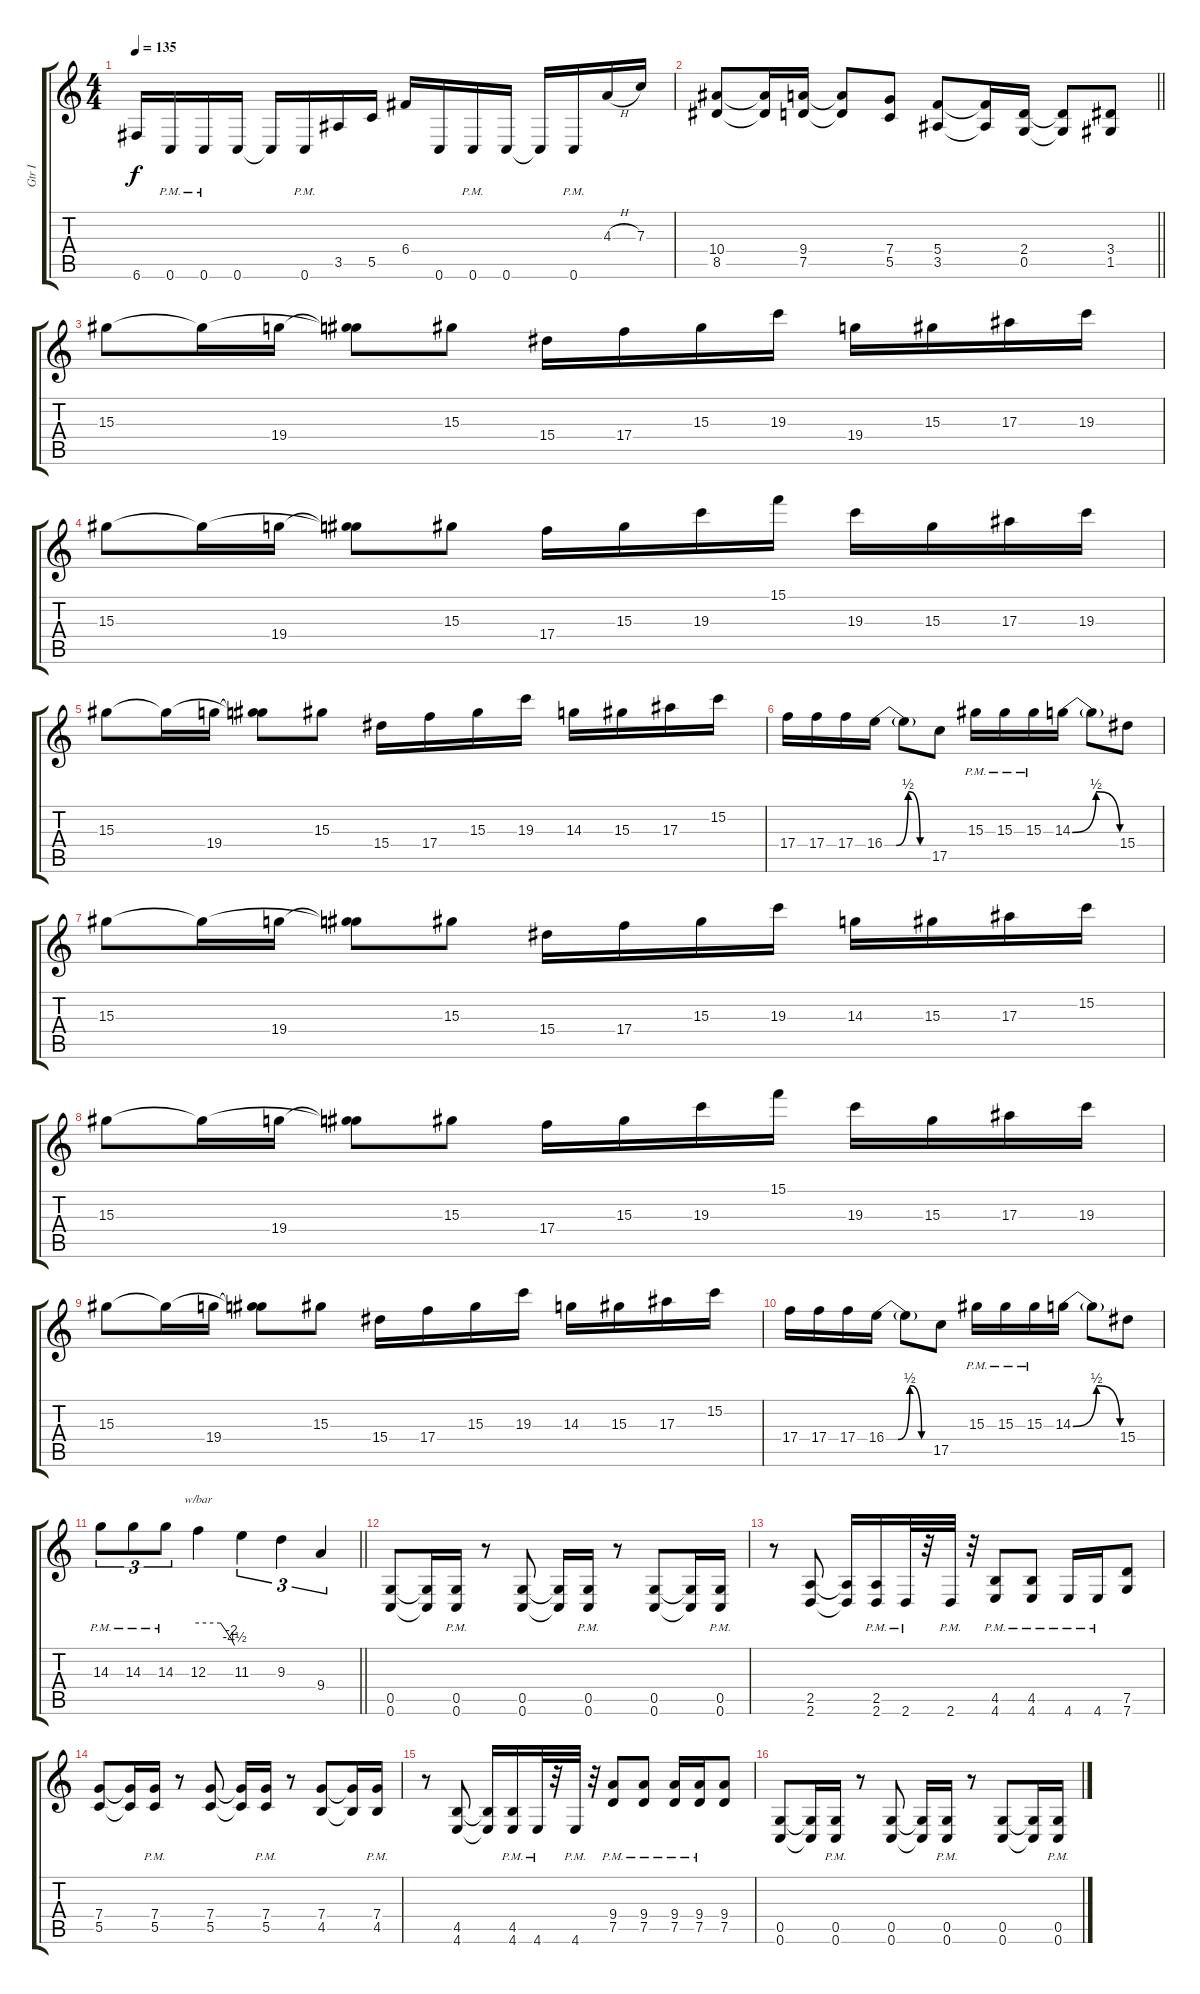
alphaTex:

\track ("Gtr I" "Gtr I") {instrument distortionguitar}
\staff {score tabs}
\tuning (D4 A3 F3 C3 G2 C2) {hide}
\ts (4 4)
\tempo 135
\clef g2
\ks c
6.6.16{dy f} 0.6{pm}.16 0.6{pm}.16 0.6.16 0.6{t}.16 0.6{pm}.16 3.5.16 5.5.16 6.4.16 0.6.16 0.6{pm}.16 0.6.16 0.6{t}.16 0.6{pm}.16 4.3{h}.16 7.3.16 |
\barLineRight lightlight
(10.4 8.5).8 (10.4{t} 8.5{t}).16 (9.4 7.5).16 (9.4{t} 7.5{t}).8 (7.4 5.5).8 (5.4 3.5).8 (5.4{t} 3.5{t}).16 (2.4 0.5).16 (2.4{t} 0.5{t}).8 (3.4 1.5).8 |
15.3.8 15.3{t}.16 19.4.16 (15.3{t} 19.4{t}).8 15.3.8 15.4.16 17.4.16 15.3.16 19.3.16 19.4.16 15.3.16 17.3.16 19.3.16 |
15.3.8 15.3{t}.16 19.4.16 (15.3{t} 19.4{t}).8 15.3.8 17.4.16 15.3.16 19.3.16 15.1.16 19.3.16 15.3.16 17.3.16 19.3.16 |
15.3.8 15.3{t}.16 19.4.16 (15.3{t} 19.4{t}).8 15.3.8 15.4.16 17.4.16 15.3.16 19.3.16 14.3.16 15.3.16 17.3.16 15.2.16 |
17.4.16 17.4.16 17.4.16 16.4{be (custom 0 0 15 0 30 2 45 0 60 0)}.16 16.4{t}.8 17.5.8 15.3{pm}.16 15.3{pm}.16 15.3{pm}.16 14.3{be (bendrelease 0 0 30 2 30 2 60 0)}.16 14.3{t}.8 15.4.8 |
15.3.8 15.3{t}.16 19.4.16 (15.3{t} 19.4{t}).8 15.3.8 15.4.16 17.4.16 15.3.16 19.3.16 14.3.16 15.3.16 17.3.16 15.2.16 |
15.3.8 15.3{t}.16 19.4.16 (15.3{t} 19.4{t}).8 15.3.8 17.4.16 15.3.16 19.3.16 15.1.16 19.3.16 15.3.16 17.3.16 19.3.16 |
15.3.8 15.3{t}.16 19.4.16 (15.3{t} 19.4{t}).8 15.3.8 15.4.16 17.4.16 15.3.16 19.3.16 14.3.16 15.3.16 17.3.16 15.2.16 |
17.4.16 17.4.16 17.4.16 16.4{be (custom 0 0 15 0 30 2 45 0 60 0)}.16 16.4{t}.8 17.5.8 15.3{pm}.16 15.3{pm}.16 15.3{pm}.16 14.3{be (bendrelease 0 0 30 2 30 2 60 0)}.16 14.3{t}.8 15.4.8 |
\barLineRight lightlight
14.3{pm}.8{tu (3 2)} 14.3{pm}.8{tu (3 2)} 14.3{pm}.8{tu (3 2)} 12.3.4{tbe (custom default 0 0 37 0 55 -8 60 -18)} 11.3.4{tu (3 2)} 9.3.4{tu (3 2)} 9.4.4{tu (3 2)} |
(0.5 0.6).8 (0.5{t} 0.6{t}).16 (0.5{pm} 0.6{pm}).16 r.8 (0.5 0.6).8 (0.5{t} 0.6{t}).16 (0.5{pm} 0.6{pm}).16 r.8 (0.5 0.6).8 (0.5{t} 0.6{t}).16 (0.5{pm} 0.6{pm}).16 |
r.8 (2.5 2.6).8 (2.5{t} 2.6{t}).16 (2.5{pm} 2.6{pm}).16 2.6{pm}.32 r.32 2.6{pm}.32 r.32 (4.5{pm} 4.6{pm}).8 (4.5{pm} 4.6{pm}).8 4.6{pm}.16 4.6{pm}.16 (7.5 7.6).8 |
(7.4 5.5).8 (7.4{t} 5.5{t}).16 (7.4 5.5{pm}).16 r.8 (7.4 5.5).8 (7.4{t} 5.5{t}).16 (7.4 5.5{pm}).16 r.8 (7.4 4.5).8 (7.4{t} 4.5{t}).16 (7.4 4.5{pm}).16 |
r.8 (4.5 4.6).8 (4.5{t} 4.6{t}).16 (4.5{pm} 4.6{pm}).16 4.6{pm}.32 r.32 4.6{pm}.32 r.32 (9.4{pm} 7.5{pm}).8 (9.4{pm} 7.5{pm}).8 (9.4{pm} 7.5{pm}).16 (9.4{pm} 7.5{pm}).16 (9.4 7.5).8 |
(0.5 0.6).8 (0.5{t} 0.6{t}).16 (0.5{pm} 0.6{pm}).16 r.8 (0.5 0.6).8 (0.5{t} 0.6{t}).16 (0.5{pm} 0.6{pm}).16 r.8 (0.5 0.6).8 (0.5{t} 0.6{t}).16 (0.5{pm} 0.6{pm}).16
